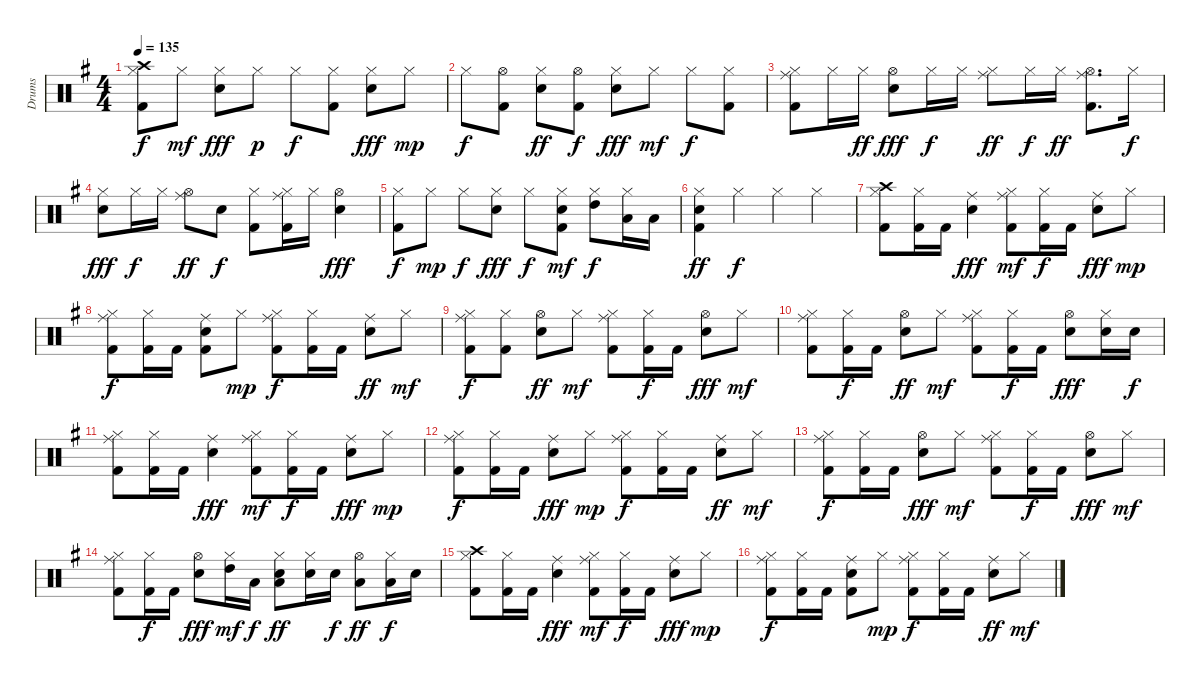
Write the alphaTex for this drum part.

\track ("Drums" "Drums") {instrument percussion}
\staff {score}
\articulation defaults
\ts (4 4)
\tempo 135
\clef neutral
\ks g
("Hi-Hat (closed)" "Crash high (hit)" "Kick (hit) 2").8{dy f} "Hi-Hat (closed)".8{dy mf} ("Hi-Hat (closed)" "Electric Snare (hit)").8{dy fff} "Hi-Hat (closed)".8{dy p} "Hi-Hat (closed)".8{dy f} ("Hi-Hat (closed)" "Kick (hit) 2").8 ("Hi-Hat (closed)" "Electric Snare (hit)").8{dy fff} "Hi-Hat (closed)".8{dy mp} |
"Hi-Hat (closed)".8{dy f} ("Hi-Hat (open)" "Kick (hit) 2").8 ("Hi-Hat (closed)" "Electric Snare (hit)").8{dy ff} ("Hi-Hat (open)" "Kick (hit) 2").8{dy f} ("Hi-Hat (closed)" "Electric Snare (hit)").8{dy fff} "Hi-Hat (closed)".8{dy mf} "Hi-Hat (closed)".8{dy f} ("Hi-Hat (closed)" "Kick (hit) 2").8 |
("Hi-Hat (closed)" "Ride (middle)" "Kick (hit) 2").8 "Hi-Hat (closed)".16 "Hi-Hat (closed)".16{dy ff} ("Hi-Hat (open)" "Electric Snare (hit)").8{dy fff} "Hi-Hat (closed)".16{dy f} "Hi-Hat (closed)".16 ("Hi-Hat (closed)" "Ride (middle)").8{dy ff} "Hi-Hat (closed)".16{dy f} "Hi-Hat (closed)".16{dy ff} ("Hi-Hat (open)" "Ride (middle)" "Kick (hit) 2").8{d} "Hi-Hat (closed)".16{dy f} |
("Hi-Hat (closed)" "Electric Snare (hit)").8{dy fff} "Hi-Hat (closed)".16{dy f} "Hi-Hat (closed)".16 ("Hi-Hat (open)" "Ride (middle)").8{dy ff} "Electric Snare (hit)".8{dy f} ("Hi-Hat (closed)" "Kick (hit) 2").8 ("Hi-Hat (closed)" "Ride (middle)" "Kick (hit) 2").16 "Hi-Hat (closed)".16 ("Hi-Hat (open)" "Electric Snare (hit)").4{dy fff} |
("Hi-Hat (closed)" "Kick (hit) 2").8{dy f} "Hi-Hat (closed)".8{dy mp} "Hi-Hat (closed)".8{dy f} ("Hi-Hat (closed)" "Electric Snare (hit)").8{dy fff} "Hi-Hat (closed)".8{dy f} ("Hi-Hat (closed)" "Electric Snare (hit)" "Kick (hit) 2").8{dy mf} ("Hi-Hat (closed)" "High Tom (hit)").8{dy f} ("Hi-Hat (closed)" "Low Tom (hit)").16 "Low Floor Tom (hit)".16 |
("Hi-Hat (closed)" "Electric Snare (hit)" "Kick (hit) 2").4{dy ff} "Hi-Hat (closed)".4{dy f} "Hi-Hat (closed)".4 "Hi-Hat (closed)".4 |
("Hi-Hat (closed)" "Crash high (hit)" "Kick (hit) 2").8 ("Hi-Hat (closed)" "Kick (hit) 2").16 "Kick (hit) 2".16 ("Ride (middle)" "Electric Snare (hit)").4{dy fff} ("Hi-Hat (closed)" "Ride (middle)" "Kick (hit) 2").8{dy mf} ("Hi-Hat (closed)" "Kick (hit) 2").16{dy f} "Kick (hit) 2".16 ("Ride (middle)" "Electric Snare (hit)").8{dy fff} "Hi-Hat (closed)".8{dy mp} |
("Hi-Hat (closed)" "Ride (middle)" "Kick (hit) 2").8{dy f} ("Hi-Hat (closed)" "Kick (hit) 2").16 "Kick (hit) 2".16 ("Ride (middle)" "Electric Snare (hit)" "Kick (hit) 2").8 "Hi-Hat (closed)".8{dy mp} ("Hi-Hat (closed)" "Ride (middle)" "Kick (hit) 2").8{dy f} ("Hi-Hat (closed)" "Kick (hit) 2").16 "Kick (hit) 2".16 ("Ride (middle)" "Electric Snare (hit)").8{dy ff} "Hi-Hat (closed)".8{dy mf} |
("Hi-Hat (closed)" "Ride (middle)" "Kick (hit) 2").8{dy f} ("Hi-Hat (closed)" "Kick (hit) 2").8 ("Hi-Hat (open)" "Electric Snare (hit)").8{dy ff} "Hi-Hat (closed)".8{dy mf} ("Hi-Hat (closed)" "Ride (middle)" "Kick (hit) 2").8 ("Hi-Hat (closed)" "Kick (hit) 2").16{dy f} "Kick (hit) 2".16 ("Hi-Hat (open)" "Electric Snare (hit)").8{dy fff} "Hi-Hat (closed)".8{dy mf} |
("Hi-Hat (closed)" "Ride (middle)" "Kick (hit) 2").8 ("Hi-Hat (closed)" "Kick (hit) 2").16{dy f} "Kick (hit) 2".16 ("Hi-Hat (open)" "Electric Snare (hit)").8{dy ff} "Hi-Hat (closed)".8{dy mf} ("Hi-Hat (closed)" "Ride (middle)" "Kick (hit) 2").8 ("Hi-Hat (closed)" "Kick (hit) 2").16{dy f} "Kick (hit) 2".16 ("Hi-Hat (open)" "Electric Snare (hit)").8{dy fff} ("Hi-Hat (closed)" "Electric Snare (hit)").16 "Electric Snare (hit)".16{dy f} |
("Hi-Hat (closed)" "Ride (middle)" "Kick (hit) 2").8 ("Hi-Hat (closed)" "Kick (hit) 2").16 "Kick (hit) 2".16 ("Ride (middle)" "Electric Snare (hit)").4{dy fff} ("Hi-Hat (closed)" "Ride (middle)" "Kick (hit) 2").8{dy mf} ("Hi-Hat (closed)" "Kick (hit) 2").16{dy f} "Kick (hit) 2".16 ("Ride (middle)" "Electric Snare (hit)").8{dy fff} "Hi-Hat (closed)".8{dy mp} |
("Hi-Hat (closed)" "Ride (middle)" "Kick (hit) 2").8{dy f} ("Hi-Hat (closed)" "Kick (hit) 2").16 "Kick (hit) 2".16 ("Ride (middle)" "Electric Snare (hit)").8{dy fff} "Hi-Hat (closed)".8{dy mp} ("Hi-Hat (closed)" "Ride (middle)" "Kick (hit) 2").8{dy f} ("Hi-Hat (closed)" "Kick (hit) 2").16 "Kick (hit) 2".16 ("Ride (middle)" "Electric Snare (hit)").8{dy ff} "Hi-Hat (closed)".8{dy mf} |
("Hi-Hat (closed)" "Ride (middle)" "Kick (hit) 2").8{dy f} ("Hi-Hat (closed)" "Kick (hit) 2").16 "Kick (hit) 2".16 ("Hi-Hat (open)" "Electric Snare (hit)").8{dy fff} "Hi-Hat (closed)".8{dy mf} ("Hi-Hat (closed)" "Ride (middle)" "Kick (hit) 2").8 ("Hi-Hat (closed)" "Kick (hit) 2").16{dy f} "Kick (hit) 2".16 ("Hi-Hat (open)" "Electric Snare (hit)").8{dy fff} "Hi-Hat (closed)".8{dy mf} |
("Hi-Hat (closed)" "Ride (middle)" "Kick (hit) 2").8 ("Hi-Hat (closed)" "Kick (hit) 2").16{dy f} "Kick (hit) 2".16 ("Hi-Hat (open)" "Electric Snare (hit)").8{dy fff} ("Hi-Hat (closed)" "High Tom (hit)").16{dy mf} "Low Tom (hit)".16{dy f} ("Hi-Hat (closed)" "Electric Snare (hit)" "Low Floor Tom (hit)").8{dy ff} ("Hi-Hat (closed)" "Electric Snare (hit)").16 "Electric Snare (hit)".16{dy f} ("Hi-Hat (open)" "Low Tom (hit)").8{dy ff} ("Hi-Hat (closed)" "Low Tom (hit)").16{dy f} "Electric Snare (hit)".16 |
("Hi-Hat (closed)" "Crash high (hit)" "Kick (hit) 2").8 ("Hi-Hat (closed)" "Kick (hit) 2").16 "Kick (hit) 2".16 ("Ride (middle)" "Electric Snare (hit)").4{dy fff} ("Hi-Hat (closed)" "Ride (middle)" "Kick (hit) 2").8{dy mf} ("Hi-Hat (closed)" "Kick (hit) 2").16{dy f} "Kick (hit) 2".16 ("Ride (middle)" "Electric Snare (hit)").8{dy fff} "Hi-Hat (closed)".8{dy mp} |
("Hi-Hat (closed)" "Ride (middle)" "Kick (hit) 2").8{dy f} ("Hi-Hat (closed)" "Kick (hit) 2").16 "Kick (hit) 2".16 ("Ride (middle)" "Electric Snare (hit)" "Kick (hit) 2").8 "Hi-Hat (closed)".8{dy mp} ("Hi-Hat (closed)" "Ride (middle)" "Kick (hit) 2").8{dy f} ("Hi-Hat (closed)" "Kick (hit) 2").16 "Kick (hit) 2".16 ("Ride (middle)" "Electric Snare (hit)").8{dy ff} "Hi-Hat (closed)".8{dy mf}
